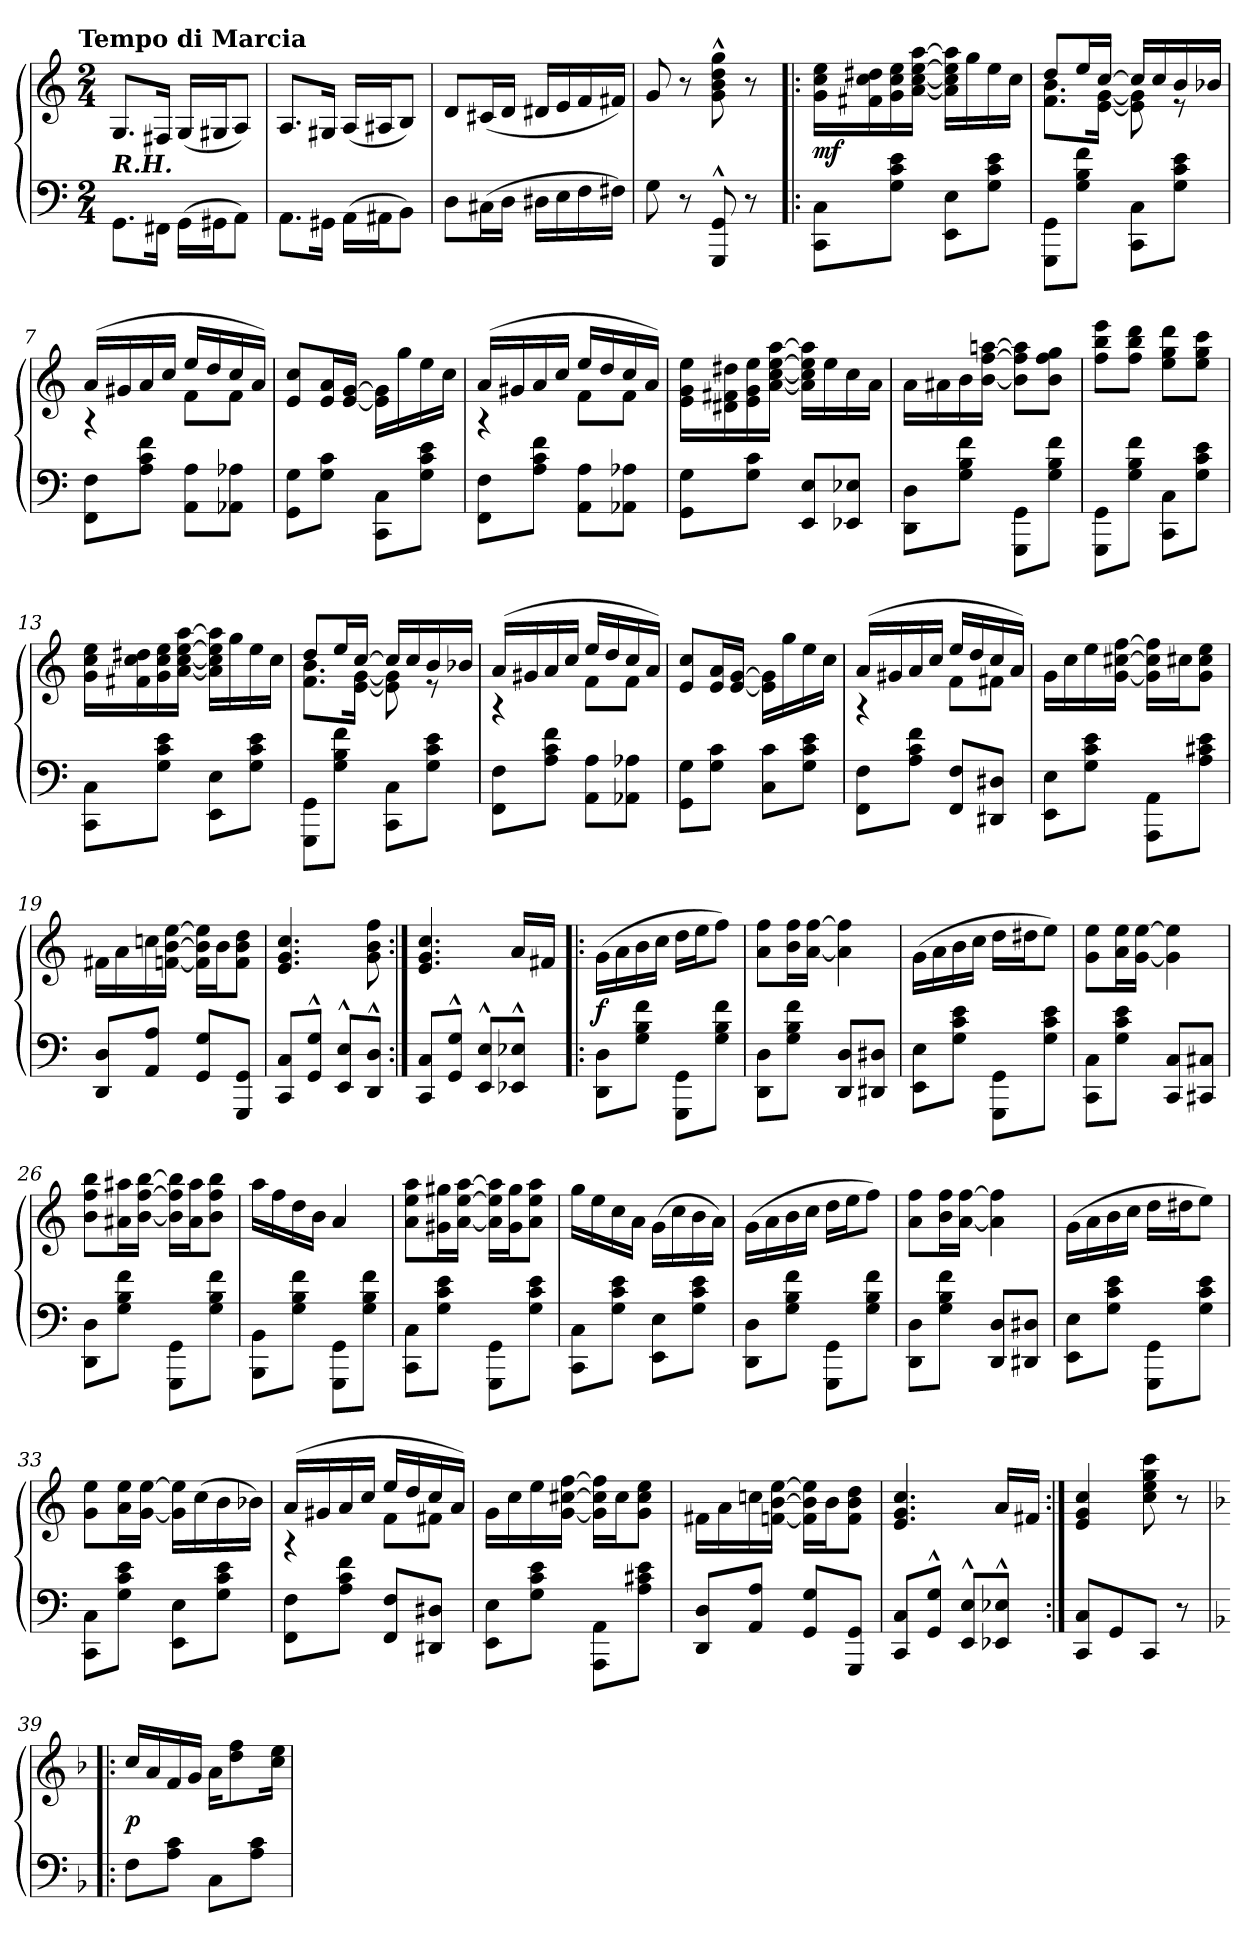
**kern	**kern	**dynam
*part1	*part1	*part1
*staff2	*staff1	*staff1/2
*clefF4	*clefG2	*
*k[]	*k[]	*
!!LO:TX:omd:t=Tempo di Marcia
*M2/4	*M2/4	*
*MM100	*MM100	*
=1	=1	=1
!	!LO:TX:c:Bi:t=R.H.	!
8.GG\L	8.G/L	.
16FF#X\Jk	16F#X/Jk	.
(16GG\LL	(16G/LL	.
16GG#X\J	16G#X/J	.
8AA\J)	8A/J)	.
=2	=2	=2
8.AA\L	8.A/L	.
16GG#X\Jk	16G#X/Jk	.
(16AA\LL	(16A/LL	.
16AA#X\J	16A#X/J	.
8BB\J)	8B/J)	.
=3	=3	=3
8D\L	8dL	.
(16C#X\L	(16c#XL	.
16D\JJ	16dJJ	.
16D#XLL	16d#XLL	.
16E	16e	.
16F	16f	.
16F#XJJ)	16f#XJJ)	.
=4	=4	=4
8G	8g	.
8r	8r	.
8GGG^^< 8GG^^<	8g^^ 8b^^ 8dd^^ 8gg^^	.
8r	8r	.
=5!|:	=5!|:	=5!|:
8CC 8CL	16g 16cc 16eeLL	mf
.	16f#X 16cc 16dd#X	.
8G 8c 8eJ	16g 16cc 16ee	.
.	[16a [16cc [16ee [16aaJJ	.
8EE 8EL	16a] 16cc] 16ee] 16aa]LL	.
.	16gg	.
8G 8c 8eJ	16ee	.
.	16ccJJ	.
=6	=6	=6
*	*^	*
8GGG\ 8GG\L	8ddL	8.f 8.bL	.
8G\ 8B\ 8f\J	16eeL	.	.
.	[16ccJJ	[16e [16gJk	.
8CC 8CL	16ccLL]	8e] 8g]	.
.	16cc	.	.
8G 8c 8eJ	16b	8r	.
.	16b-XJJ	.	.
=7	=7	=7	=7
8FF 8FL	(16aLL	4r	.
.	16g#X	.	.
8A 8c 8fJ	16a	.	.
.	16ccJJ	.	.
8AA 8AL	16eeLL	8fL	.
.	16dd	.	.
8AA-X 8A-XJ	16cc	8fJ	.
.	16aJJ)	.	.
*	*v	*v	*
=8	=8	=8
8GG 8GL	8e 8ccL	.
8G 8cJ	16e 16aL	.
.	[16e [16gJJ	.
8CC 8CL	16e] 16g]LL	.
.	16gg	.
8G 8c 8eJ	16ee	.
.	16ccJJ	.
=9	=9	=9
*	*^	*
8FF 8FL	(16aLL	4r	.
.	16g#X	.	.
8A 8c 8fJ	16a	.	.
.	16ccJJ	.	.
8AA 8AL	16eeLL	8fL	.
.	16dd	.	.
8AA-X 8A-XJ	16cc	8fJ	.
.	16aJJ)	.	.
*	*v	*v	*
=10	=10	=10
8GG 8GL	16e 16g 16eeLL	.
.	16d#X 16f#X 16dd#X	.
8G 8cJ	16e 16g 16ee	.
.	[16a [16cc [16ee [16aaJJ	.
8EE 8EL	16a] 16cc] 16ee] 16aa]LL	.
.	16ee	.
8EE-X 8E-XJ	16cc	.
.	16aJJ	.
=11	=11	=11
8DD 8DL	16aLL	.
.	16a#X	.
8G 8B 8fJ	16b	.
.	[16b [16ff [16aanJJ	.
8GGG\ 8GG\L	8b] 8ff] 8aa]L	.
8G\ 8B\ 8f\J	8b 8ff 8ggJ	.
=12	=12	=12
8GGG\ 8GG\L	8ff 8bb 8eeeL	.
8G\ 8B\ 8f\J	8ff 8bb 8dddJ	.
8CC 8CL	8ee 8gg 8dddL	.
8G 8c 8eJ	8ee 8gg 8cccJ	.
=13	=13	=13
8CC 8CL	16g 16cc 16eeLL	.
.	16f#X 16cc 16dd#X	.
8G 8c 8eJ	16g 16cc 16ee	.
.	[16a [16cc [16ee [16aaJJ	.
8EE 8EL	16a] 16cc] 16ee] 16aa]LL	.
.	16gg	.
8G 8c 8eJ	16ee	.
.	16ccJJ	.
=14	=14	=14
*	*^	*
8GGG\ 8GG\L	8ddL	8.f 8.bL	.
8G\ 8B\ 8f\J	16eeL	.	.
.	[16ccJJ	[16e [16gJk	.
8CC 8CL	16ccLL]	8e] 8g]	.
.	16cc	.	.
8G 8c 8eJ	16b	8r	.
.	16b-XJJ	.	.
=15	=15	=15	=15
8FF 8FL	(16aLL	4r	.
.	16g#X	.	.
8A 8c 8fJ	16a	.	.
.	16ccJJ	.	.
8AA 8AL	16eeLL	8fL	.
.	16dd	.	.
8AA-X 8A-XJ	16cc	8fJ	.
.	16aJJ)	.	.
*	*v	*v	*
=16	=16	=16
8GG 8GL	8e 8ccL	.
8G 8cJ	16e 16aL	.
.	[16e [16gJJ	.
8C 8cL	16e] 16g]LL	.
.	16gg	.
8G 8c 8eJ	16ee	.
.	16ccJJ	.
=17	=17	=17
*	*^	*
8FF 8FL	(16aLL	4r	.
.	16g#X	.	.
8A 8c 8fJ	16a	.	.
.	16ccJJ	.	.
8FF 8FL	16eeLL	8fL	.
.	16dd	.	.
8DD#X 8D#XJ	16cc	8f#XJ	.
.	16aJJ)	.	.
*	*v	*v	*
=18	=18	=18
8EE 8EL	16gLL	.
.	16cc	.
8G 8c 8eJ	16ee	.
.	[16g [16cc#X [16ffJJ	.
8AAA\ 8AA\L	16g] 16cc#] 16ff]LL	.
.	16cc#XJ	.
8A\ 8c#X\ 8e\J	8g 8cc# 8eeJ	.
=19	=19	=19
8DD 8DL	16f#X\LL	.
.	16a\	.
8AA 8AJ	16ccn\	.
.	[16fn\ [16b\ [16ee\JJ	.
8GG 8GL	16f]\ 16b]\ 16ee]\LL	.
.	16b\J	.
8GGG 8GGJ	8f\ 8b\ 8dd\J	.
=20	=20	=20
8CC 8CL	4.e 4.g 4.cc	.
8GG^^< 8G^^<J	.	.
8EE^^< 8E^^<L	.	.
8DD^^< 8D^^<J	8g 8b 8ff	.
=21:|!	=21:|!	=21:|!
8CC 8CL	4.e 4.g 4.cc	.
8GG^^< 8G^^<J	.	.
8EE^^< 8E^^<L	.	.
8EE-X^^< 8E-X^^<J	16aLL	.
.	16f#XJJ	.
=22!|:	=22!|:	=22!|:
8DD 8DL	(16g\LL	f
.	16a\	.
8G 8B 8fJ	16b\	.
.	16cc\JJ	.
8GGG\ 8GG\L	16ddLL	.
.	16eeJ	.
8G\ 8B\ 8f\J	8ffJ)	.
=23	=23	=23
8DD 8DL	8a 8ffL	.
8G 8B 8fJ	16b 16ffL	.
.	[16a [16ffJJ	.
8DD 8DL	4a] 4ff]	.
8DD#X 8D#XJ	.	.
=24	=24	=24
8EE 8EL	(16g\LL	.
.	16a\	.
8G 8c 8eJ	16b\	.
.	16cc\JJ	.
8GGG\ 8GG\L	16ddLL	.
.	16dd#XJ	.
8G\ 8c\ 8e\J	8eeJ)	.
=25	=25	=25
8CC 8CL	8g 8eeL	.
8G 8c 8eJ	16a 16eeL	.
.	[16g [16eeJJ	.
8CC 8CL	4g] 4ee]	.
8CC#X 8C#XJ	.	.
=26	=26	=26
8DD 8DL	8b 8ff 8bbL	.
8G 8B 8fJ	16a#X 16aa#XL	.
.	[16b [16ff [16bbJJ	.
8GGG\ 8GG\L	16b] 16ff] 16bb]LL	.
.	16a# 16aa#J	.
8G\ 8B\ 8f\J	8b 8ff 8bbJ	.
=27	=27	=27
8BBB 8BBL	16aaLL	.
.	16ff	.
8G 8B 8fJ	16dd	.
.	16bJJ	.
8GGG\ 8GG\L	4a	.
8G\ 8B\ 8f\J	.	.
=28	=28	=28
8CC 8CL	8a 8ee 8aaL	.
8G 8c 8eJ	16g#X 16gg#XL	.
.	[16a [16ee [16aaJJ	.
8GGG\ 8GG\L	16a] 16ee] 16aa]LL	.
.	16g# 16gg#J	.
8G\ 8c\ 8e\J	8a 8ee 8aaJ	.
=29	=29	=29
8CC 8CL	16ggLL	.
.	16ee	.
8G 8c 8eJ	16cc	.
.	16aJJ	.
8EE 8EL	(16g\LL	.
.	16cc\	.
8G 8c 8eJ	16b\	.
.	16a\JJ)	.
=30	=30	=30
8DD 8DL	(16g\LL	.
.	16a\	.
8G 8B 8fJ	16b\	.
.	16cc\JJ	.
8GGG\ 8GG\L	16ddLL	.
.	16eeJ	.
8G\ 8B\ 8f\J	8ffJ)	.
=31	=31	=31
8DD 8DL	8a 8ffL	.
8G 8B 8fJ	16b 16ffL	.
.	[16a [16ffJJ	.
8DD 8DL	4a] 4ff]	.
8DD#X 8D#XJ	.	.
=32	=32	=32
8EE 8EL	(16g\LL	.
.	16a\	.
8G 8c 8eJ	16b\	.
.	16cc\JJ	.
8GGG\ 8GG\L	16ddLL	.
.	16dd#XJ	.
8G\ 8c\ 8e\J	8eeJ)	.
=33	=33	=33
8CC 8CL	8g 8eeL	.
8G 8c 8eJ	16a 16eeL	.
.	[16g [16eeJJ	.
8EE 8EL	16g] 16ee]LL	.
.	(16cc	.
8G 8c 8eJ	16b	.
.	16b-XJJ)	.
=34	=34	=34
*	*^	*
8FF 8FL	(16aLL	4r	.
.	16g#X	.	.
8A 8c 8fJ	16a	.	.
.	16ccJJ	.	.
8FF 8FL	16eeLL	8fL	.
.	16dd	.	.
8DD#X 8D#XJ	16cc	8f#XJ	.
.	16aJJ)	.	.
*	*v	*v	*
=35	=35	=35
8EE 8EL	16gLL	.
.	16cc	.
8G 8c 8eJ	16ee	.
.	[16g [16cc#X [16ffJJ	.
8AAA\ 8AA\L	16g] 16cc#] 16ff]LL	.
.	16cc#J	.
8A\ 8c#X\ 8e\J	8g 8cc# 8eeJ	.
=36	=36	=36
8DD 8DL	16f#X\LL	.
.	16a\	.
8AA 8AJ	16ccn\	.
.	[16fn\ [16b\ [16ee\JJ	.
8GG 8GL	16f]\ 16b]\ 16ee]\LL	.
.	16b\J	.
8GGG 8GGJ	8f\ 8b\ 8dd\J	.
=37	=37	=37
8CC 8CL	4.e 4.g 4.cc	.
8GG^^< 8G^^<J	.	.
8EE^^< 8E^^<L	.	.
8EE-X^^< 8E-X^^<J	16aLL	.
.	16f#XJJ	.
=38:|!	=38:|!	=38:|!
8CC 8CL	4e 4g 4cc	.
8GG	.	.
8CCJ	8cc 8ee 8gg 8ccc	.
8r	8r	.
=39!|:	=39!|:	=39!|:
*k[b-]	*k[b-]	*
8FL	16ccLL	p
.	16a	.
8A 8cJ	16f	.
.	16gJJ	.
8CL	16aKL	.
.	8dd 8ff	.
8A 8cJ	.	.
.	16cc 16eeJk	.
=	=	=
*-	*-	*-
